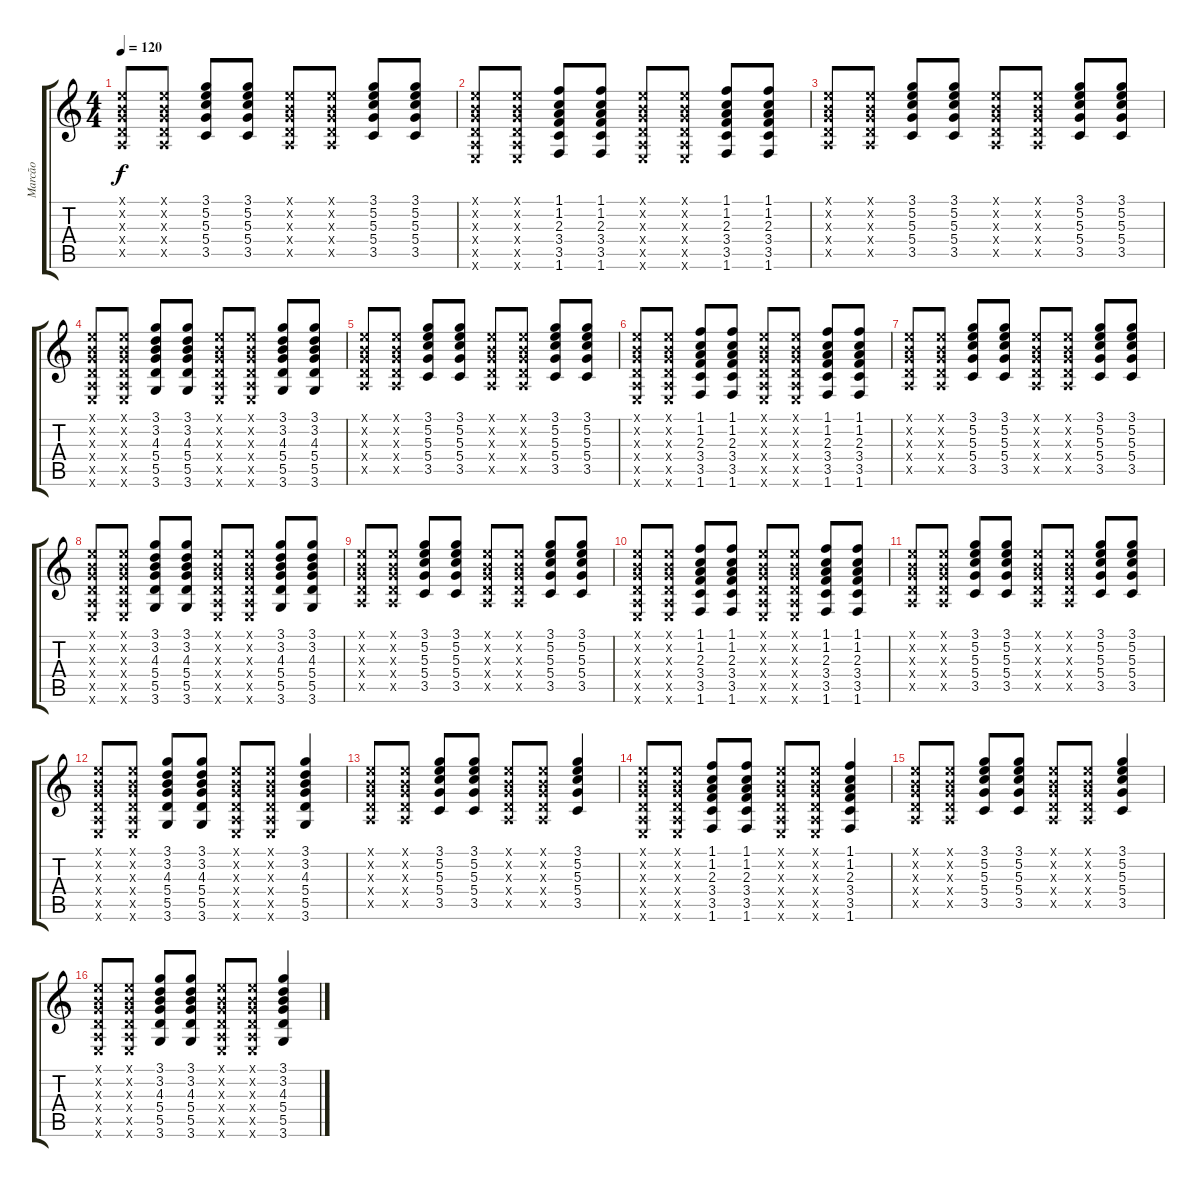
\track ("Marcão" "Marcão") {instrument acousticguitarsteel}
\staff {score tabs}
\tuning (E4 B3 G3 D3 A2 E2) {hide}
\ts (4 4)
\tempo 120
\clef g2
\ks c
(0.1{x} 0.2{x} 0.3{x} 0.4{x} 0.5{x}).8{dy f} (0.1{x} 0.2{x} 0.3{x} 0.4{x} 0.5{x}).8 (3.1 5.2 5.3 5.4 3.5).8 (3.1 5.2 5.3 5.4 3.5).8 (0.1{x} 0.2{x} 0.3{x} 0.4{x} 0.5{x}).8 (0.1{x} 0.2{x} 0.3{x} 0.4{x} 0.5{x}).8 (3.1 5.2 5.3 5.4 3.5).8 (3.1 5.2 5.3 5.4 3.5).8 |
(0.1{x} 0.2{x} 0.3{x} 0.4{x} 0.5{x} 0.6{x}).8 (0.1{x} 0.2{x} 0.3{x} 0.4{x} 0.5{x} 0.6{x}).8 (1.1 1.2 2.3 3.4 3.5 1.6).8 (1.1 1.2 2.3 3.4 3.5 1.6).8 (0.1{x} 0.2{x} 0.3{x} 0.4{x} 0.5{x} 0.6{x}).8 (0.1{x} 0.2{x} 0.3{x} 0.4{x} 0.5{x} 0.6{x}).8 (1.1 1.2 2.3 3.4 3.5 1.6).8 (1.1 1.2 2.3 3.4 3.5 1.6).8 |
(0.1{x} 0.2{x} 0.3{x} 0.4{x} 0.5{x}).8 (0.1{x} 0.2{x} 0.3{x} 0.4{x} 0.5{x}).8 (3.1 5.2 5.3 5.4 3.5).8 (3.1 5.2 5.3 5.4 3.5).8 (0.1{x} 0.2{x} 0.3{x} 0.4{x} 0.5{x}).8 (0.1{x} 0.2{x} 0.3{x} 0.4{x} 0.5{x}).8 (3.1 5.2 5.3 5.4 3.5).8 (3.1 5.2 5.3 5.4 3.5).8 |
(0.1{x} 0.2{x} 0.3{x} 0.4{x} 0.5{x} 0.6{x}).8 (0.1{x} 0.2{x} 0.3{x} 0.4{x} 0.5{x} 0.6{x}).8 (3.1 3.2 4.3 5.4 5.5 3.6).8 (3.1 3.2 4.3 5.4 5.5 3.6).8 (0.1{x} 0.2{x} 0.3{x} 0.4{x} 0.5{x} 0.6{x}).8 (0.1{x} 0.2{x} 0.3{x} 0.4{x} 0.5{x} 0.6{x}).8 (3.1 3.2 4.3 5.4 5.5 3.6).8 (3.1 3.2 4.3 5.4 5.5 3.6).8 |
(0.1{x} 0.2{x} 0.3{x} 0.4{x} 0.5{x}).8 (0.1{x} 0.2{x} 0.3{x} 0.4{x} 0.5{x}).8 (3.1 5.2 5.3 5.4 3.5).8 (3.1 5.2 5.3 5.4 3.5).8 (0.1{x} 0.2{x} 0.3{x} 0.4{x} 0.5{x}).8 (0.1{x} 0.2{x} 0.3{x} 0.4{x} 0.5{x}).8 (3.1 5.2 5.3 5.4 3.5).8 (3.1 5.2 5.3 5.4 3.5).8 |
(0.1{x} 0.2{x} 0.3{x} 0.4{x} 0.5{x} 0.6{x}).8 (0.1{x} 0.2{x} 0.3{x} 0.4{x} 0.5{x} 0.6{x}).8 (1.1 1.2 2.3 3.4 3.5 1.6).8 (1.1 1.2 2.3 3.4 3.5 1.6).8 (0.1{x} 0.2{x} 0.3{x} 0.4{x} 0.5{x} 0.6{x}).8 (0.1{x} 0.2{x} 0.3{x} 0.4{x} 0.5{x} 0.6{x}).8 (1.1 1.2 2.3 3.4 3.5 1.6).8 (1.1 1.2 2.3 3.4 3.5 1.6).8 |
(0.1{x} 0.2{x} 0.3{x} 0.4{x} 0.5{x}).8 (0.1{x} 0.2{x} 0.3{x} 0.4{x} 0.5{x}).8 (3.1 5.2 5.3 5.4 3.5).8 (3.1 5.2 5.3 5.4 3.5).8 (0.1{x} 0.2{x} 0.3{x} 0.4{x} 0.5{x}).8 (0.1{x} 0.2{x} 0.3{x} 0.4{x} 0.5{x}).8 (3.1 5.2 5.3 5.4 3.5).8 (3.1 5.2 5.3 5.4 3.5).8 |
(0.1{x} 0.2{x} 0.3{x} 0.4{x} 0.5{x} 0.6{x}).8 (0.1{x} 0.2{x} 0.3{x} 0.4{x} 0.5{x} 0.6{x}).8 (3.1 3.2 4.3 5.4 5.5 3.6).8 (3.1 3.2 4.3 5.4 5.5 3.6).8 (0.1{x} 0.2{x} 0.3{x} 0.4{x} 0.5{x} 0.6{x}).8 (0.1{x} 0.2{x} 0.3{x} 0.4{x} 0.5{x} 0.6{x}).8 (3.1 3.2 4.3 5.4 5.5 3.6).8 (3.1 3.2 4.3 5.4 5.5 3.6).8 |
(0.1{x} 0.2{x} 0.3{x} 0.4{x} 0.5{x}).8 (0.1{x} 0.2{x} 0.3{x} 0.4{x} 0.5{x}).8 (3.1 5.2 5.3 5.4 3.5).8 (3.1 5.2 5.3 5.4 3.5).8 (0.1{x} 0.2{x} 0.3{x} 0.4{x} 0.5{x}).8 (0.1{x} 0.2{x} 0.3{x} 0.4{x} 0.5{x}).8 (3.1 5.2 5.3 5.4 3.5).8 (3.1 5.2 5.3 5.4 3.5).8 |
(0.1{x} 0.2{x} 0.3{x} 0.4{x} 0.5{x} 0.6{x}).8 (0.1{x} 0.2{x} 0.3{x} 0.4{x} 0.5{x} 0.6{x}).8 (1.1 1.2 2.3 3.4 3.5 1.6).8 (1.1 1.2 2.3 3.4 3.5 1.6).8 (0.1{x} 0.2{x} 0.3{x} 0.4{x} 0.5{x} 0.6{x}).8 (0.1{x} 0.2{x} 0.3{x} 0.4{x} 0.5{x} 0.6{x}).8 (1.1 1.2 2.3 3.4 3.5 1.6).8 (1.1 1.2 2.3 3.4 3.5 1.6).8 |
(0.1{x} 0.2{x} 0.3{x} 0.4{x} 0.5{x}).8 (0.1{x} 0.2{x} 0.3{x} 0.4{x} 0.5{x}).8 (3.1 5.2 5.3 5.4 3.5).8 (3.1 5.2 5.3 5.4 3.5).8 (0.1{x} 0.2{x} 0.3{x} 0.4{x} 0.5{x}).8 (0.1{x} 0.2{x} 0.3{x} 0.4{x} 0.5{x}).8 (3.1 5.2 5.3 5.4 3.5).8 (3.1 5.2 5.3 5.4 3.5).8 |
(0.1{x} 0.2{x} 0.3{x} 0.4{x} 0.5{x} 0.6{x}).8 (0.1{x} 0.2{x} 0.3{x} 0.4{x} 0.5{x} 0.6{x}).8 (3.1 3.2 4.3 5.4 5.5 3.6).8 (3.1 3.2 4.3 5.4 5.5 3.6).8 (0.1{x} 0.2{x} 0.3{x} 0.4{x} 0.5{x} 0.6{x}).8 (0.1{x} 0.2{x} 0.3{x} 0.4{x} 0.5{x} 0.6{x}).8 (3.1 3.2 4.3 5.4 5.5 3.6).4 |
(0.1{x} 0.2{x} 0.3{x} 0.4{x} 0.5{x}).8 (0.1{x} 0.2{x} 0.3{x} 0.4{x} 0.5{x}).8 (3.1 5.2 5.3 5.4 3.5).8 (3.1 5.2 5.3 5.4 3.5).8 (0.1{x} 0.2{x} 0.3{x} 0.4{x} 0.5{x}).8 (0.1{x} 0.2{x} 0.3{x} 0.4{x} 0.5{x}).8 (3.1 5.2 5.3 5.4 3.5).4 |
(0.1{x} 0.2{x} 0.3{x} 0.4{x} 0.5{x} 0.6{x}).8 (0.1{x} 0.2{x} 0.3{x} 0.4{x} 0.5{x} 0.6{x}).8 (1.1 1.2 2.3 3.4 3.5 1.6).8 (1.1 1.2 2.3 3.4 3.5 1.6).8 (0.1{x} 0.2{x} 0.3{x} 0.4{x} 0.5{x} 0.6{x}).8 (0.1{x} 0.2{x} 0.3{x} 0.4{x} 0.5{x} 0.6{x}).8 (1.1 1.2 2.3 3.4 3.5 1.6).4 |
(0.1{x} 0.2{x} 0.3{x} 0.4{x} 0.5{x}).8 (0.1{x} 0.2{x} 0.3{x} 0.4{x} 0.5{x}).8 (3.1 5.2 5.3 5.4 3.5).8 (3.1 5.2 5.3 5.4 3.5).8 (0.1{x} 0.2{x} 0.3{x} 0.4{x} 0.5{x}).8 (0.1{x} 0.2{x} 0.3{x} 0.4{x} 0.5{x}).8 (3.1 5.2 5.3 5.4 3.5).4 |
(0.1{x} 0.2{x} 0.3{x} 0.4{x} 0.5{x} 0.6{x}).8 (0.1{x} 0.2{x} 0.3{x} 0.4{x} 0.5{x} 0.6{x}).8 (3.1 3.2 4.3 5.4 5.5 3.6).8 (3.1 3.2 4.3 5.4 5.5 3.6).8 (0.1{x} 0.2{x} 0.3{x} 0.4{x} 0.5{x} 0.6{x}).8 (0.1{x} 0.2{x} 0.3{x} 0.4{x} 0.5{x} 0.6{x}).8 (3.1 3.2 4.3 5.4 5.5 3.6).4
